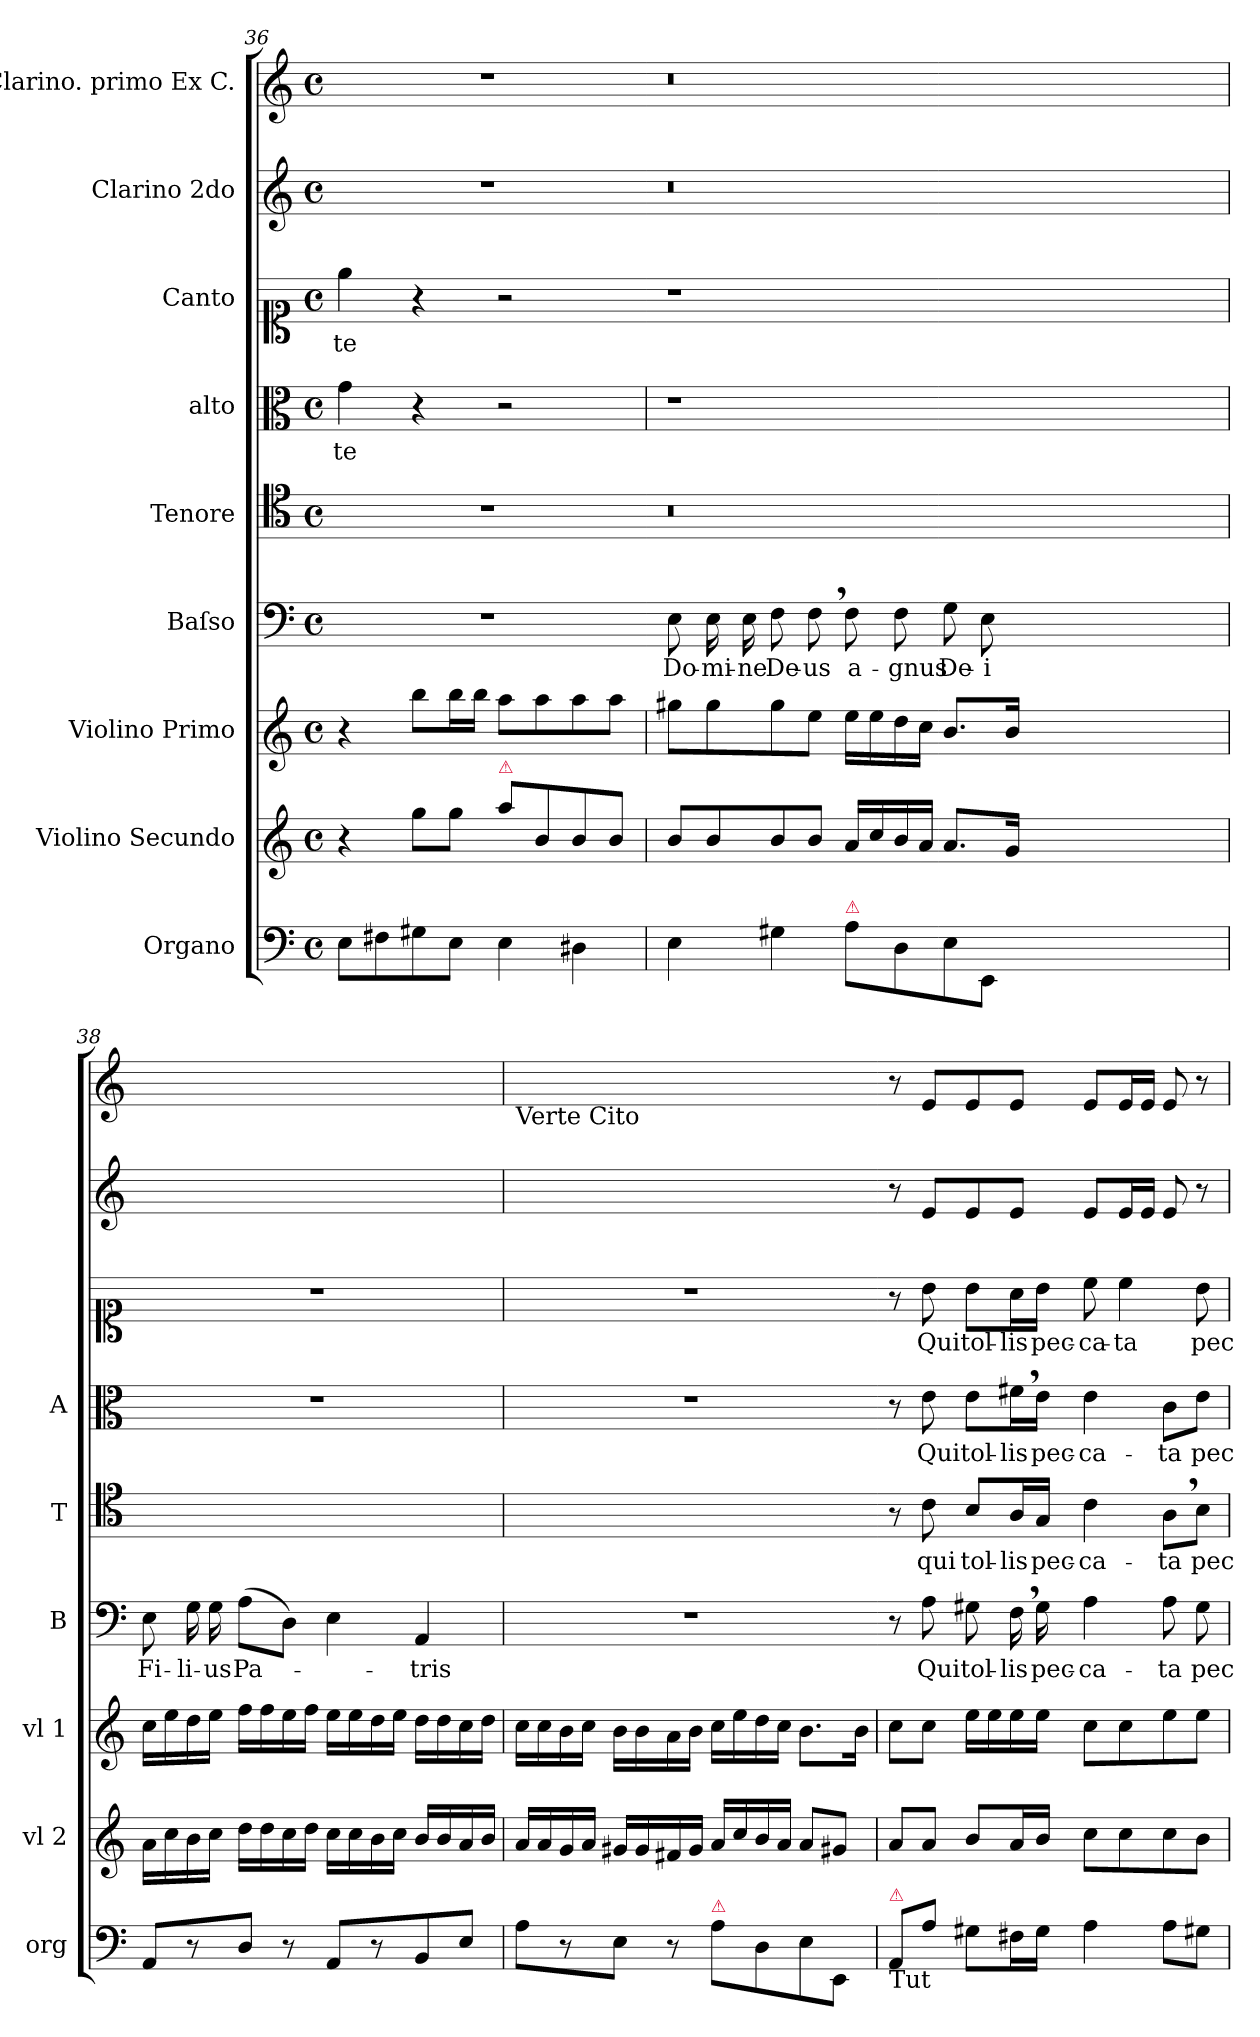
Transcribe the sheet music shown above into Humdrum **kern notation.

**kern	**kern	**kern	**kern	**text	**kern	**text	**kern	**text	**kern	**text	**kern	**kern
*part9	*part8	*part7	*part6	*part6	*part5	*part5	*part4	*part4	*part3	*part3	*part2	*part1
*staff9	*staff8	*staff7	*staff6	*staff6	*staff5	*staff5	*staff4	*staff4	*staff3	*staff3	*staff2	*staff1
*I"Organo	*I"Violino Secundo	*I"Violino Primo	*I"Baſso	*	*I"Tenore	*	*I"alto	*	*I"Canto	*	*I"Clarino 2do	*I"Clarino. primo Ex C.
*I'org	*I'vl 2	*I'vl 1	*I'B	*	*I'T	*	*I'A	*	*	*	*	*
*clefF4	*clefG2	*clefG2	*clefF4	*	*clefC4	*	*clefC3	*	*clefC1	*	*clefG2	*clefG2
*k[]	*k[]	*k[]	*k[]	*	*k[]	*	*k[]	*	*k[]	*	*k[]	*k[]
*M4/4	*M4/4	*M4/4	*M4/4	*	*M4/4	*	*M4/4	*	*M4/4	*	*M4/4	*M4/4
*met(c)	*met(c)	*met(c)	*met(c)	*	*met(c)	*	*met(c)	*	*met(c)	*	*met(c)	*met(c)
=36	=36	=36	=36	=36	=36	=36	=36	=36	=36	=36	=36	=36
8E\L	4r	4r	1r	.	1r	.	4g\	-te	4ee\	-te	1r	1r
8F#X\	.	.	.	.	.	.	.	.	.	.	.	.
8G#X\	8gg\L	8bb\L	.	.	.	.	4r	.	4r	.	.	.
8E\J	8gg\J	16bb\L	.	.	.	.	.	.	.	.	.	.
.	.	16bb\JJ	.	.	.	.	.	.	.	.	.	.
!	!LO:TX:a:color=crimson:t=⚠	!	!	!	!	!	!	!	!	!	!	!
4E\	8aa\L	8aa\L	.	.	.	.	2r	.	2r	.	.	.
.	8b/	8aa\	.	.	.	.	.	.	.	.	.	.
4D#X\	8b/	8aa\	.	.	.	.	.	.	.	.	.	.
.	8b/J	8aa\J	.	.	.	.	.	.	.	.	.	.
=37	=37	=37	=37	=37	=37	=37	=37	=37	=37-	=37	=37	=37
4E\	8b/L	8gg#X\L	8E\	Do-	0.r	.	1r	.	1r	.	0.r	0.r
.	8b/	8gg#\	16E\	-mi-	.	.	.	.	.	.	.	.
.	.	.	16E\	-ne	.	.	.	.	.	.	.	.
4G#X\	8b/	8gg#\	8F\	De-	.	.	.	.	.	.	.	.
.	8b/J	8ee\J	8F,\	-us	.	.	.	.	.	.	.	.
!LO:TX:a:color=crimson:t=⚠	!	!	!	!	!	!	!	!	!	!	!	!
8A\L	16a/LL	16ee\LL	8F\	a-	.	.	.	.	.	.	.	.
.	16cc/	16ee\	.	.	.	.	.	.	.	.	.	.
8D\	16b/	16dd\	8F\	-gnus	.	.	.	.	.	.	.	.
.	16a/JJ	16cc\JJ	.	.	.	.	.	.	.	.	.	.
8E\	8.a/L	8.b/L	8G\	De-	.	.	.	.	.	.	.	.
8EE/J	.	.	8E\	-i	.	.	.	.	.	.	.	.
.	16g/Jk	16b/Jk	.	.	.	.	.	.	.	.	.	.
0ryy	0ryy	0ryy	0ryy	.	.	.	0ryy	.	0ryy	.	.	.
=38	=38	=38	=38	=38	=38	=38	=38	=38	=38	=38	=38	=38
8AA/L	16a\LL	16cc\LL	8E\	Fi-	1ryy	.	1r	.	1r	.	1ryy	1ryy
.	16cc\	16ee\	.	.	.	.	.	.	.	.	.	.
8r	16b\	16dd\	16G\	-li-	.	.	.	.	.	.	.	.
.	16cc\JJ	16ee\JJ	16G\	-us	.	.	.	.	.	.	.	.
8D/J	16dd\LL	16ff\LL	(8A\L	Pa-	.	.	.	.	.	.	.	.
.	16dd\	16ff\	.	.	.	.	.	.	.	.	.	.
8r	16cc\	16ee\	8D\J)	.	.	.	.	.	.	.	.	.
.	16dd\JJ	16ff\JJ	.	.	.	.	.	.	.	.	.	.
8AA/L	16cc\LL	16ee\LL	4E\	.	.	.	.	.	.	.	.	.
.	16cc\	16ee\	.	.	.	.	.	.	.	.	.	.
8r	16b\	16dd\	.	.	.	.	.	.	.	.	.	.
.	16cc\JJ	16ee\JJ	.	.	.	.	.	.	.	.	.	.
8BB/	16b/LL	16dd\LL	4AA/	-tris	.	.	.	.	.	.	.	.
.	16b/	16dd\	.	.	.	.	.	.	.	.	.	.
8E/J	16a/	16cc\	.	.	.	.	.	.	.	.	.	.
.	16b/JJ	16dd\JJ	.	.	.	.	.	.	.	.	.	.
=39	=39	=39	=39	=39	=39	=39	=39	=39	=39	=39	=39	=39
8A\L	16a/LL	16cc\LL	1r	.	1ryy	.	1r	.	1r	.	1ryy	1ryy
.	16a/	16cc\	.	.	.	.	.	.	.	.	.	.
8r	16g/	16b\	.	.	.	.	.	.	.	.	.	.
.	16a/JJ	16cc\JJ	.	.	.	.	.	.	.	.	.	.
8E\J	16g#X/LL	16b\LL	.	.	.	.	.	.	.	.	.	.
.	16g#/	16b\	.	.	.	.	.	.	.	.	.	.
8r	16f#X/	16a\	.	.	.	.	.	.	.	.	.	.
.	16g#/JJ	16b\JJ	.	.	.	.	.	.	.	.	.	.
!LO:TX:a:color=crimson:t=⚠	!	!	!	!	!	!	!	!	!	!	!	!
8A\L	16a/LL	16cc\LL	.	.	.	.	.	.	.	.	.	.
.	16cc/	16ee\	.	.	.	.	.	.	.	.	.	.
8D\	16b/	16dd\	.	.	.	.	.	.	.	.	.	.
.	16a/JJ	16cc\JJ	.	.	.	.	.	.	.	.	.	.
8E\	8a/L	8.b\L	.	.	.	.	.	.	.	.	.	.
8EE/J	8g#X/J	.	.	.	.	.	.	.	.	.	.	.
.	.	16b\Jk	.	.	.	.	.	.	.	.	.	.
!	!	!	!	!	!	!	!	!	!	!	!	!LO:TX:b:t=Verte Cito
=40	=40	=40	=40	=40	=40	=40	=40	=40	=40-	=40	=40	=40
!LO:TX:b:t=Tut	!	!	!	!	!	!	!	!	!	!	!	!
!LO:TX:a:color=crimson:t=⚠	!	!	!	!	!	!	!	!	!	!	!	!
8AA/L	8a/L	8cc\L	8r	.	8r	.	8r	.	8r	.	8r	8r
8A\J	8a/J	8cc\J	8A\	Qui	8c\	qui	8e\	Qui	8b\	Qui	8e/L	8e/L
8G#X\L	8b/L	16ee\LL	8G#X\	tol-	8B/L	tol-	8e\L	tol-	8b\L	tol-	8e/	8e/
.	.	16ee\	.	.	.	.	.	.	.	.	.	.
16F#X\L	16a/L	16ee\	16F,\	-lis	16A/L	-lis	16f#X,\L	-lis	16a\L	-lis	8e/J	8e/J
16G#\JJ	16b/JJ	16ee\JJ	16G#\	pec-	16G/JJ	pec-	16e\JJ	pec-	16b\JJ	pec-	.	.
4A\	8cc\L	8cc\L	4A\	-ca-	4c\	-ca-	4e\	-ca-	8cc\	-ca-	8e/L	8e/L
.	8cc\	8cc\	.	.	.	.	.	.	4cc\	-ta	16e/L	16e/L
.	.	.	.	.	.	.	.	.	.	.	16e/JJ	16e/JJ
8A\L	8cc\	8ee\	8A\	-ta	8A,\L	-ta	8c\L	-ta	.	.	8e/	8e/
8G#X\J	8b\J	8ee\J	8G#\	pec-	8B\J	pec-	8e\J	pec-	8b\	pec-	8r	8r
=	=	=	=	=	=	=	=	=	=	=	=	=
*-	*-	*-	*-	*-	*-	*-	*-	*-	*-	*-	*-	*-
